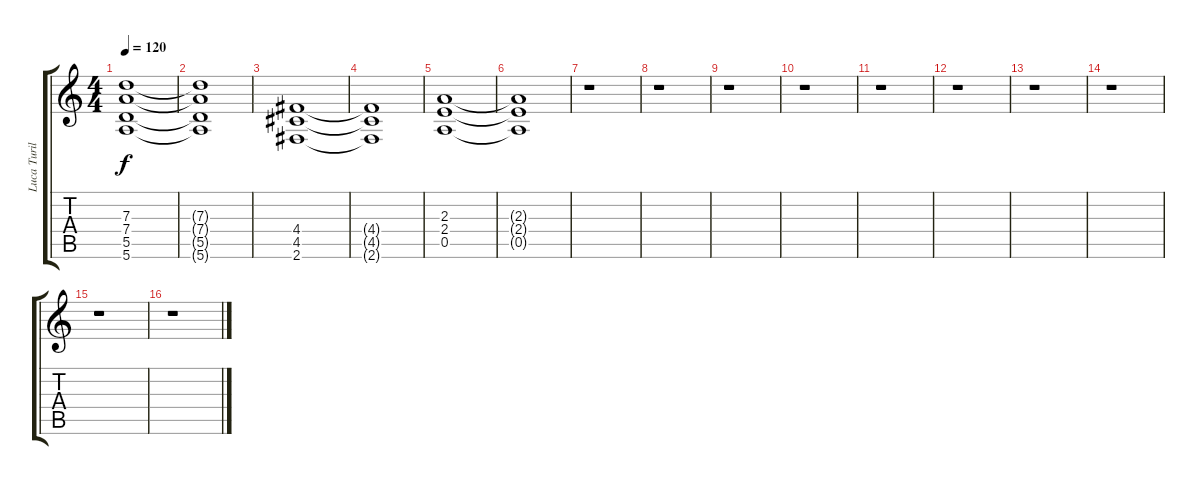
\track ("Luca Turilli - Lead Guitar" "Luca Turil") {instrument distortionguitar}
\staff {score tabs}
\tuning (E4 B3 G3 D3 A2 E2) {hide}
\ts (4 4)
\tempo 120
\clef g2
\ks c
(7.3 7.4 5.5 5.6).1{dy f} |
(7.3{t} 7.4{t} 5.5{t} 5.6{t}).1 |
(4.4 4.5 2.6).1 |
(4.4{t} 4.5{t} 2.6{t}).1 |
(2.3 2.4 0.5).1 |
(2.3{t} 2.4{t} 0.5{t}).1 |
r.1 |
r.1 |
r.1 |
r.1 |
r.1 |
r.1 |
r.1 |
r.1 |
r.1 |
r.1
